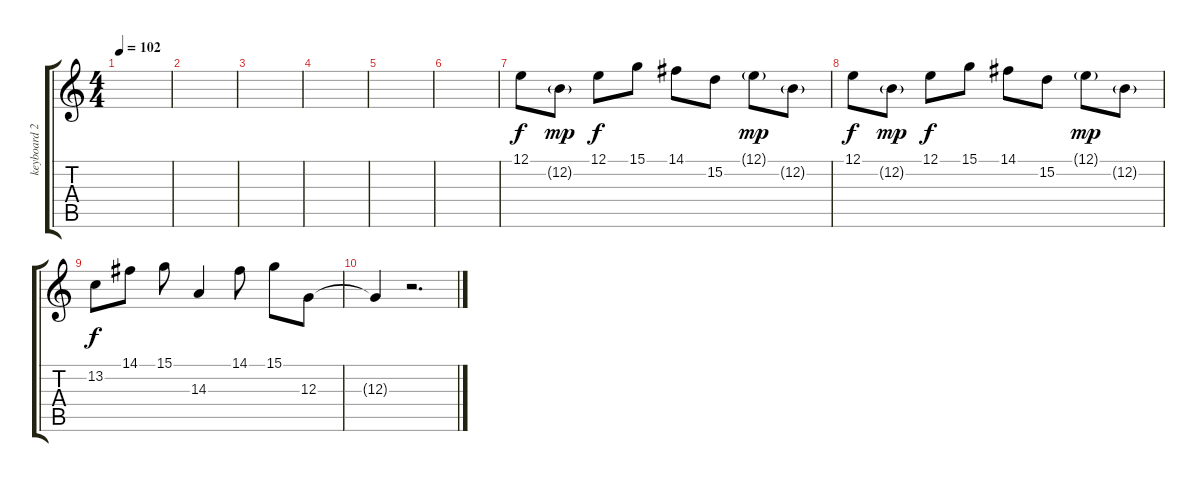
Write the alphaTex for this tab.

\track ("keyboard 2" "keyboard 2") {instrument fx5brightness}
\staff {score tabs}
\tuning (E4 B3 G3 D3 A2 E2) {hide}
\ts (4 4)
\tempo 102
\clef g2
\ks c
|
|
|
|
|
|
12.1.8 12.2{g}.8{dy mp} 12.1.8{dy f} 15.1.8 14.1.8 15.2.8 12.1{g}.8{dy mp} 12.2{g}.8 |
12.1.8{dy f} 12.2{g}.8{dy mp} 12.1.8{dy f} 15.1.8 14.1.8 15.2.8 12.1{g}.8{dy mp} 12.2{g}.8 |
13.2.8{dy f} 14.1.8 15.1.8 14.3.4 14.1.8 15.1.8 12.3.8 |
12.3{t}.4 r.2{d}
